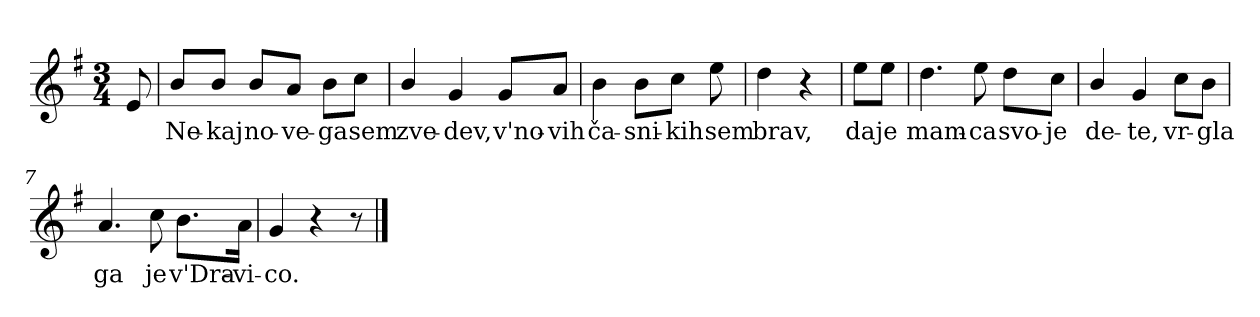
**kern	**text
*part1	*part1
*staff1	*staff1
*clefG2	*
*k[f#]	*
*G:	*
*M3/4	*
*MM96	*
=	=
8e/	.
=1	=1
8b/L	Ne-
8b/J	-kaj
8b/L	no-
8a/J	-ve-
8b\L	-ga
8cc\J	sem
=2	=2
4b/	zve-
4g/	-dev,
8g/L	v'no-
8a/J	-vih
=3	=3
4b\	ča-
8b\L	-sni-
8cc\J	-kih
8ee\	sem
=4	=4
4dd\	brav,
4r	.
=4X1	=4X1
8ee\L	da
8ee\J	je
=5	=5
4.dd\	mam-
8ee\	-ca
8dd\L	svo-
8cc\J	-je
!!LO:LB:g=z
=6	=6
4b/	de-
4g/	-te,
8cc\L	vr-
8b\J	-gla
=7	=7
4.a/	ga
8cc\	je
8.b\L	v'Dra-
16a\Jk	-vi-
=8	=8
4g/	-co.
4r	.
8r	.
==	==
*-	*-
